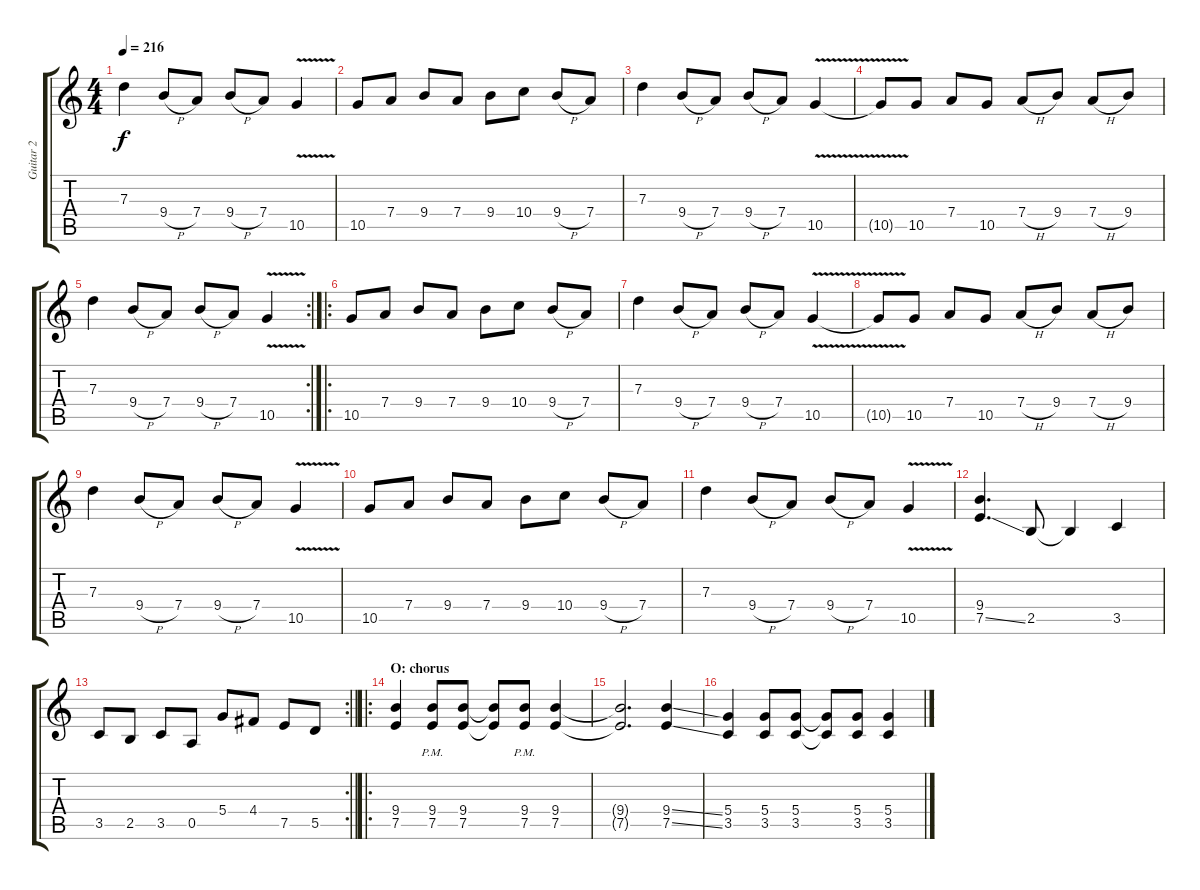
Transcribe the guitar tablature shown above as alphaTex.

\track ("Guitar 2" "Guitar 2") {instrument distortionguitar}
\staff {score tabs}
\tuning (E4 B3 G3 D3 A2 E2) {hide}
\ts (4 4)
\tempo 216
\clef g2
\ks c
7.3.4{dy f} 9.4{h}.8 7.4.8 9.4{h}.8 7.4.8 10.5{v}.4 |
10.5.8 7.4.8 9.4.8 7.4.8 9.4.8 10.4.8 9.4{h}.8 7.4.8 |
7.3.4 9.4{h}.8 7.4.8 9.4{h}.8 7.4.8 10.5{v}.4 |
10.5{t}.8 10.5.8 7.4.8 10.5.8 7.4{h}.8 9.4.8 7.4{h}.8 9.4.8 |
\rc 2
7.3.4 9.4{h}.8 7.4.8 9.4{h}.8 7.4.8 10.5{v}.4 |
\ro
10.5.8 7.4.8 9.4.8 7.4.8 9.4.8 10.4.8 9.4{h}.8 7.4.8 |
7.3.4 9.4{h}.8 7.4.8 9.4{h}.8 7.4.8 10.5{v}.4 |
10.5{t}.8 10.5.8 7.4.8 10.5.8 7.4{h}.8 9.4.8 7.4{h}.8 9.4.8 |
7.3.4 9.4{h}.8 7.4.8 9.4{h}.8 7.4.8 10.5{v}.4 |
10.5.8 7.4.8 9.4.8 7.4.8 9.4.8 10.4.8 9.4{h}.8 7.4.8 |
7.3.4 9.4{h}.8 7.4.8 9.4{h}.8 7.4.8 10.5{v}.4 |
(9.4 7.5{ss}).4{d} 2.5.8 2.5{t}.4 3.5.4 |
\rc 2
\barLineRight lightlight
3.5.8 2.5.8 3.5.8 0.5.8 5.4.8 4.4.8 7.5.8 5.5.8 |
\ro
\section ("" "O: chorus")
(9.4 7.5).4 (9.4 7.5{pm}).8 (9.4 7.5).8 (9.4{t} 7.5{t}).8 (9.4{pm} 7.5).8 (9.4 7.5).4 |
(9.4{t} 7.5{t}).2{d} (9.4{ss} 7.5{ss}).4 |
(5.4 3.5).4 (5.4 3.5).8 (5.4 3.5).8 (5.4{t} 3.5{t}).8 (5.4 3.5).8 (5.4 3.5).4
